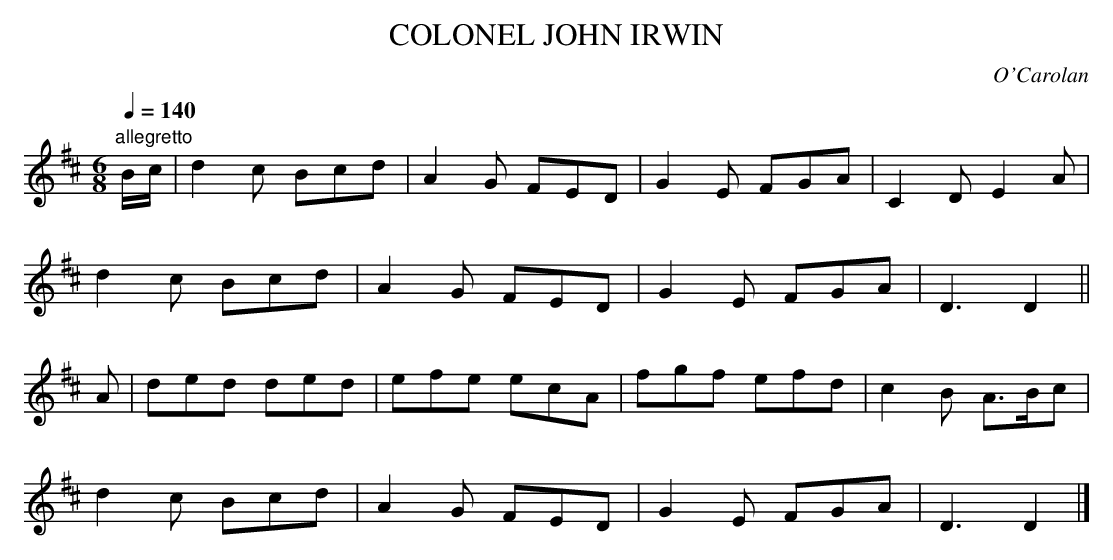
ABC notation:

X:1
T:COLONEL JOHN IRWIN
C:O'Carolan
as "Planxty Irwin". Note no repeats.
Q:1/4=140
M:6/8
L:1/8
K:D
"allegretto"
B/c/|d2c Bcd|A2G FED|G2E FGA|C2D E2A|
d2c Bcd|A2G FED|G2E FGA|D3D2||
A|ded ded|efe ecA|fgf efd|c2B A>Bc|
d2c Bcd|A2G FED|G2E FGA|D3D2|]
